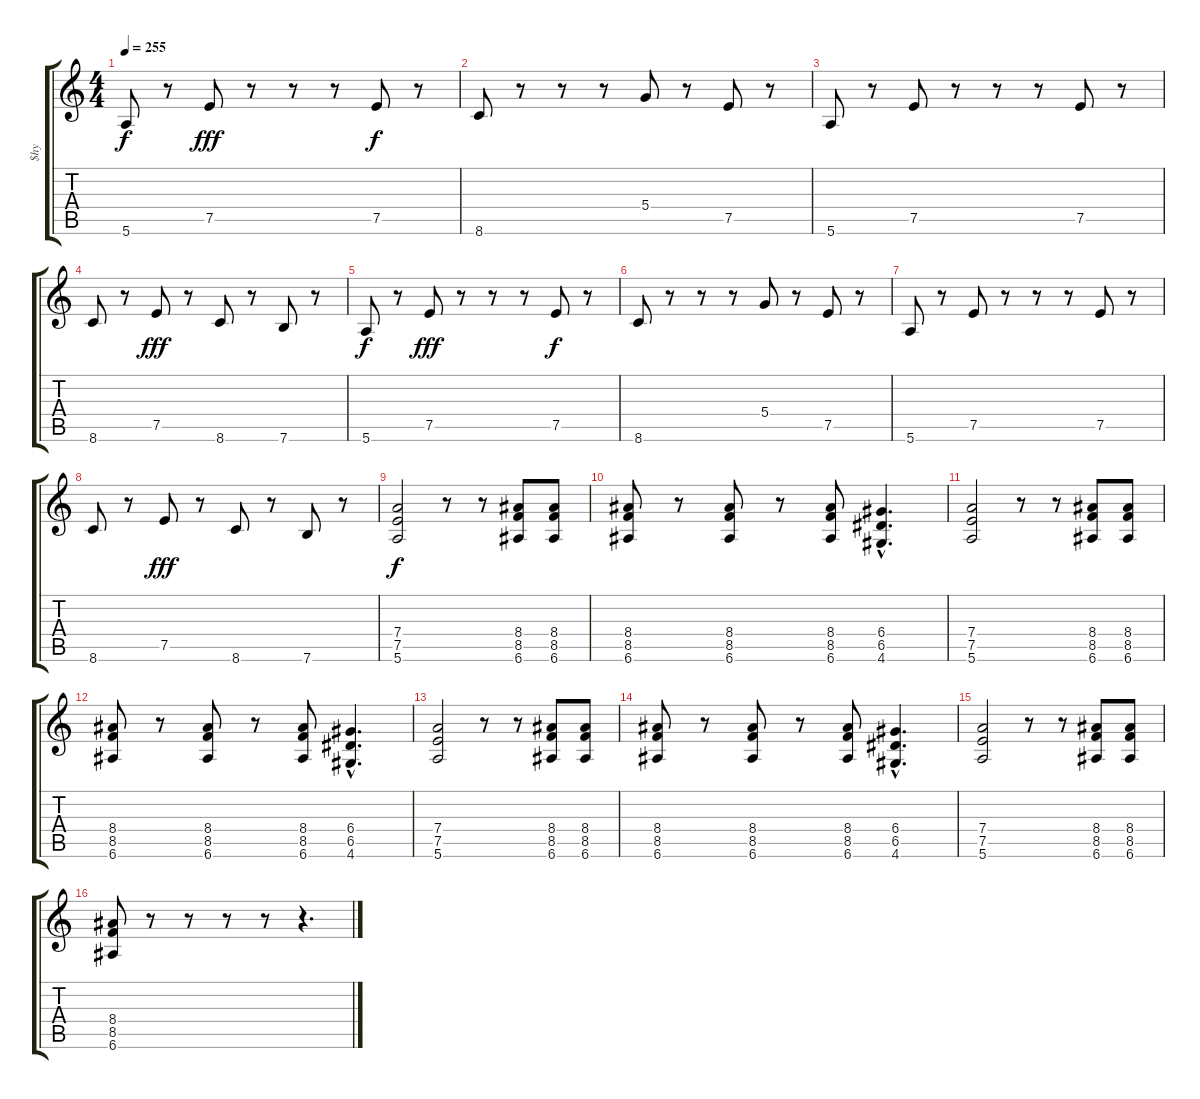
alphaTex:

\track ("$hy" "$hy") {instrument distortionguitar}
\staff {score tabs}
\tuning (E4 B3 G3 D3 A2 E2) {hide}
\ts (4 4)
\tempo 255
\clef g2
\ks c
5.6.8{dy f} r.8 7.5.8{dy fff} r.8 r.8 r.8 7.5.8{dy f} r.8 |
8.6.8 r.8 r.8 r.8 5.4.8 r.8 7.5.8 r.8 |
5.6.8 r.8 7.5.8 r.8 r.8 r.8 7.5.8 r.8 |
8.6.8 r.8 7.5.8{dy fff} r.8 8.6.8 r.8 7.6.8 r.8 |
5.6.8{dy f} r.8 7.5.8{dy fff} r.8 r.8 r.8 7.5.8{dy f} r.8 |
8.6.8 r.8 r.8 r.8 5.4.8 r.8 7.5.8 r.8 |
5.6.8 r.8 7.5.8 r.8 r.8 r.8 7.5.8 r.8 |
8.6.8 r.8 7.5.8{dy fff} r.8 8.6.8 r.8 7.6.8 r.8 |
(7.4 7.5 5.6).2{dy f} r.8 r.8 (8.4 8.5 6.6).8 (8.4 8.5 6.6).8 |
(8.4 8.5 6.6).8 r.8 (8.4 8.5 6.6).8 r.8 (8.4 8.5 6.6).8 (6.4{hac} 6.5{hac} 4.6{hac}).4{d} |
(7.4 7.5 5.6).2 r.8 r.8 (8.4 8.5 6.6).8 (8.4 8.5 6.6).8 |
(8.4 8.5 6.6).8 r.8 (8.4 8.5 6.6).8 r.8 (8.4 8.5 6.6).8 (6.4{hac} 6.5{hac} 4.6{hac}).4{d} |
(7.4 7.5 5.6).2 r.8 r.8 (8.4 8.5 6.6).8 (8.4 8.5 6.6).8 |
(8.4 8.5 6.6).8 r.8 (8.4 8.5 6.6).8 r.8 (8.4 8.5 6.6).8 (6.4{hac} 6.5{hac} 4.6{hac}).4{d} |
(7.4 7.5 5.6).2 r.8 r.8 (8.4 8.5 6.6).8 (8.4 8.5 6.6).8 |
(8.4 8.5 6.6).8 r.8 r.8 r.8 r.8 r.4{d}
